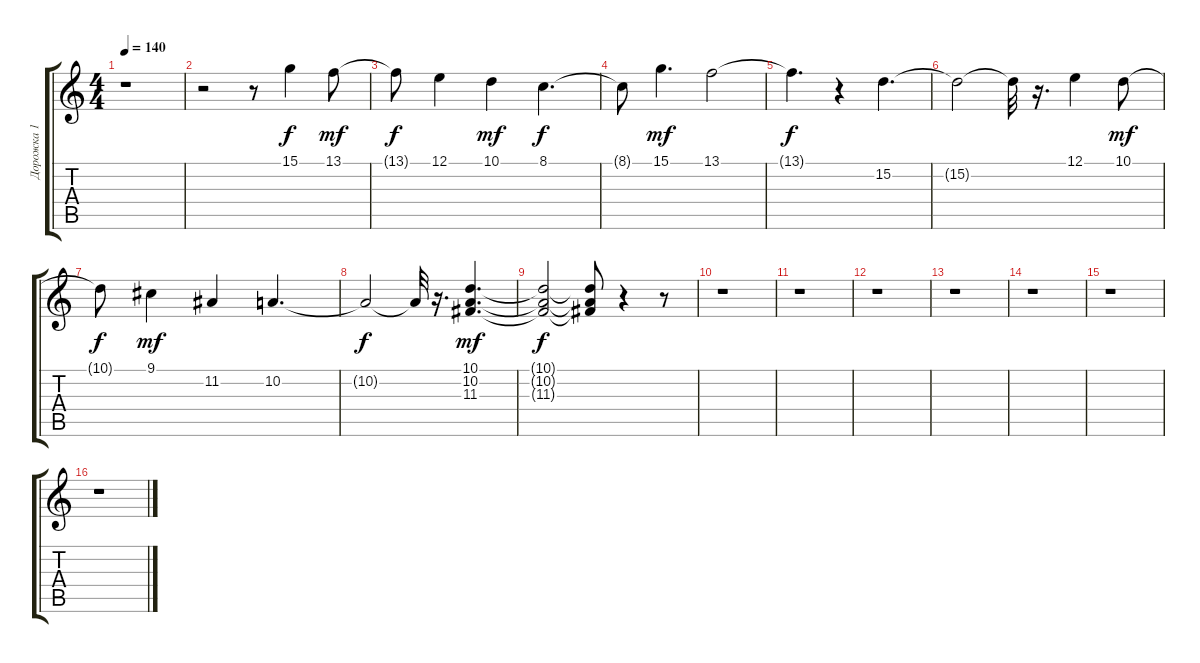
\track ("Дорожка 1" "Дорожка 1") {instrument stringensemble2}
\staff {score tabs}
\tuning (E4 B3 G3 D3 A2 E2) {hide}
\ts (4 4)
\tempo 140
\clef g2
\ks c
r.1{dy f} |
r.2 r.8 15.1.4 13.1.8{dy mf} |
13.1{t}.8{dy f} 12.1.4 10.1.4{dy mf} 8.1.4{d dy f} |
8.1{t}.8 15.1.4{d dy mf} 13.1.2 |
13.1{t}.4{d dy f} r.4 15.2.4{d} |
15.2{t}.2 15.2{t}.32 r.16{d} 12.1.4 10.1.8{dy mf} |
10.1{t}.8{dy f} 9.1.4{dy mf} 11.2.4 10.2.4{d} |
10.2{t}.2{dy f} 10.2{t}.32 r.16{d} (10.1 10.2 11.3).4{d dy mf} |
(10.1{t} 10.2{t} 11.3{t}).2{dy f} (10.1{t} 10.2{t} 11.3{t}).8 r.4 r.8 |
r.1 |
r.1 |
r.1 |
r.1 |
r.1 |
r.1 |
r.1
